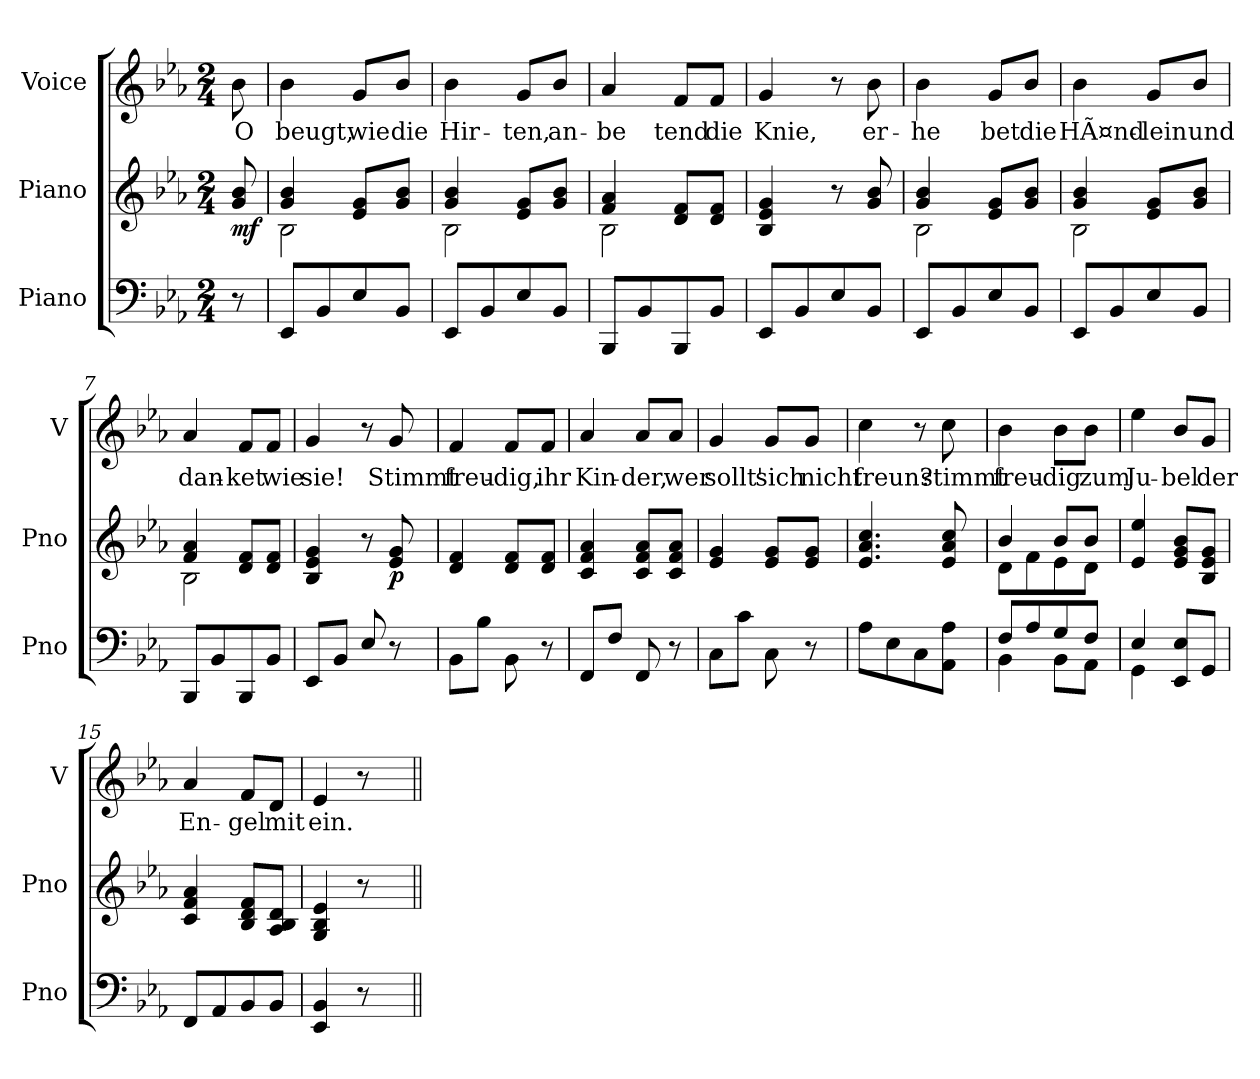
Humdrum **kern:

**kern	**kern	**dynam	**kern	**text
*part3	*part2	*part2	*part1	*part1
*staff3	*staff2	*staff2	*staff1	*staff1
*I"Piano	*I"Piano	*	*I"Voice	*
*I'Pno	*I'Pno	*	*I'V	*
*clefF4	*clefG2	*	*clefG2	*
*k[b-e-a-]	*k[b-e-a-]	*	*k[b-e-a-]	*
*M2/4	*M2/4	*	*M2/4	*
*MM84	*MM84	*	*MM84	*
=	=	=	=	=
!	!	!LO:DY:b	!	!LO:LY:b
8r	8g/ 8b-/	mf	8b-\	O
=1	=1	=1	=1	=1
*	*^	*	*	*
!	!	!	!	!	!LO:LY:b
8EE-/L	4g/ 4b-/	2B-\	.	4b-\	beugt,
8BB-/	.	.	.	.	.
!	!	!	!	!	!LO:LY:b
8E-/	8e-/ 8g/L	.	.	8g/L	wie
!	!	!	!	!	!LO:LY:b
8BB-/J	8g/ 8b-/J	.	.	8b-/J	die
=2	=2	=2	=2	=2	=2
!	!	!	!	!	!LO:LY:b
8EE-/L	4g/ 4b-/	2B-\	.	4b-\	Hir-
8BB-/	.	.	.	.	.
!	!	!	!	!	!LO:LY:b
8E-/	8e-/ 8g/L	.	.	8g/L	-ten,
!	!	!	!	!	!LO:LY:b
8BB-/J	8g/ 8b-/J	.	.	8b-/J	an-
=3	=3	=3	=3	=3	=3
!	!	!	!	!	!LO:LY:b
8BBB-/L	4f/ 4a-/	2B-\	.	4a-/	be
8BB-/	.	.	.	.	.
!	!	!	!	!	!LO:LY:b
8BBB-/	8d/ 8f/L	.	.	8f/L	-tend
!	!	!	!	!	!LO:LY:b
8BB-/J	8d/ 8f/J	.	.	8f/J	die
*	*v	*v	*	*	*
=4	=4	=4	=4	=4
!	!	!	!	!LO:LY:b
8EE-/L	4B-/ 4e-/ 4g/	.	4g/	Knie,
8BB-/	.	.	.	.
8E-/	8r	.	8r	.
!	!	!	!	!LO:LY:b
8BB-/J	8g/ 8b-/	.	8b-\	er-
=5	=5	=5	=5	=5
*	*^	*	*	*
!	!	!	!	!	!LO:LY:b
8EE-/L	4g/ 4b-/	2B-\	.	4b-\	he
8BB-/	.	.	.	.	.
!	!	!	!	!	!LO:LY:b
8E-/	8e-/ 8g/L	.	.	8g/L	-bet
!	!	!	!	!	!LO:LY:b
8BB-/J	8g/ 8b-/J	.	.	8b-/J	die
=6	=6	=6	=6	=6	=6
!	!	!	!	!	!LO:LY:b
8EE-/L	4g/ 4b-/	2B-\	.	4b-\	HÃ¤nd-
8BB-/	.	.	.	.	.
!	!	!	!	!	!LO:LY:b
8E-/	8e-/ 8g/L	.	.	8g/L	-lein
!	!	!	!	!	!LO:LY:b
8BB-/J	8g/ 8b-/J	.	.	8b-/J	und
!!LO:LB:g=z
=7	=7	=7	=7	=7	=7
!	!	!	!	!	!LO:LY:b
8BBB-/L	4f/ 4a-/	2B-\	.	4a-/	dan-
8BB-/	.	.	.	.	.
!	!	!	!	!	!LO:LY:b
8BBB-/	8d/ 8f/L	.	.	8f/L	-ket
!	!	!	!	!	!LO:LY:b
8BB-/J	8d/ 8f/J	.	.	8f/J	wie
*	*v	*v	*	*	*
=8	=8	=8	=8	=8
!	!	!	!	!LO:LY:b
8EE-/L	4B-/ 4e-/ 4g/	.	4g/	sie!
8BB-/J	.	.	.	.
8E-/	8r	.	8r	.
!	!	!LO:DY:b	!	!LO:LY:b
8r	8e-/ 8g/	p	8g/	Stimmt
=9	=9	=9	=9	=9
!	!	!	!	!LO:LY:b
8BB-\L	4d/ 4f/	.	4f/	freu-
8B-\J	.	.	.	.
!	!	!	!	!LO:LY:b
8BB-\	8d/ 8f/L	.	8f/L	-dig,
!	!	!	!	!LO:LY:b
8r	8d/ 8f/J	.	8f/J	ihr
=10	=10	=10	=10	=10
!	!	!	!	!LO:LY:b
8FF/L	4c/ 4f/ 4a-/	.	4a-/	Kin-
8F/J	.	.	.	.
!	!	!	!	!LO:LY:b
8FF/	8c/ 8f/ 8a-/L	.	8a-/L	-der,
!	!	!	!	!LO:LY:b
8r	8c/ 8f/ 8a-/J	.	8a-/J	wer
=11	=11	=11	=11	=11
!	!	!	!	!LO:LY:b
8C\L	4e-/ 4g/	.	4g/	sollt'
8c\J	.	.	.	.
!	!	!	!	!LO:LY:b
8C\	8e-/ 8g/L	.	8g/L	sich
!	!	!	!	!LO:LY:b
8r	8e-/ 8g/J	.	8g/J	nicht
=12	=12	=12	=12	=12
!	!	!	!	!LO:LY:b
8A-\L	4.e-/ 4.a-/ 4.cc/	.	4cc\	freun?
8E-\	.	.	.	.
8C\	.	.	8r	.
!	!	!	!	!LO:LY:b
8AA-\ 8A-\J	8e-/ 8a-/ 8cc/	.	8cc\	stimmt
=13	=13	=13	=13	=13
*^	*^	*	*	*
!	!	!	!	!	!	!LO:LY:b
8F/L	4BB-\	4b-/	8d\L	.	4b-\	freu-
8A-/	.	.	8f\	.	.	.
!	!	!	!	!	!	!LO:LY:b
8G/	8BB-\L	8b-/L	8e-\	.	8b-\L	-dig
!	!	!	!	!	!	!LO:LY:b
8F/J	8AA-\J	8b-/J	8d\J	.	8b-\J	zum
!!LO:LB:g=z
=14	=14	=14	=14	=14	=14	=14
!	!	!	!	!	!	!LO:LY:b
*	*	*v	*v	*	*	*
4E-/	4GG\	4e-/ 4ee-/	.	4ee-\	Ju-
!	!	!	!	!	!LO:LY:b
8EE-/ 8E-/L	4ryy	8e-/ 8g/ 8b-/L	.	8b-/L	-bel
!	!	!	!	!	!LO:LY:b
8GG/J	.	8B-/ 8e-/ 8g/J	.	8g/J	der
*v	*v	*	*	*	*
=15	=15	=15	=15	=15
!	!	!	!	!LO:LY:b
8FF/L	4c/ 4f/ 4a-/	.	4a-/	En-
8AA-/	.	.	.	.
!	!	!	!	!LO:LY:b
8BB-/	8B-/ 8d/ 8f/L	.	8f/L	-gel
!	!	!	!	!LO:LY:b
8BB-/J	8A-/ 8B-/ 8d/J	.	8d/J	mit
=16	=16	=16	=16	=16
!	!	!	!	!LO:LY:b
4EE-/ 4BB-/	4G/ 4B-/ 4e-/	.	4e-/	ein.
8r	8r	.	8r	.
8ryy	8ryy	.	8ryy	.
=||	=||	=||	=||	=||
*-	*-	*-	*-	*-
